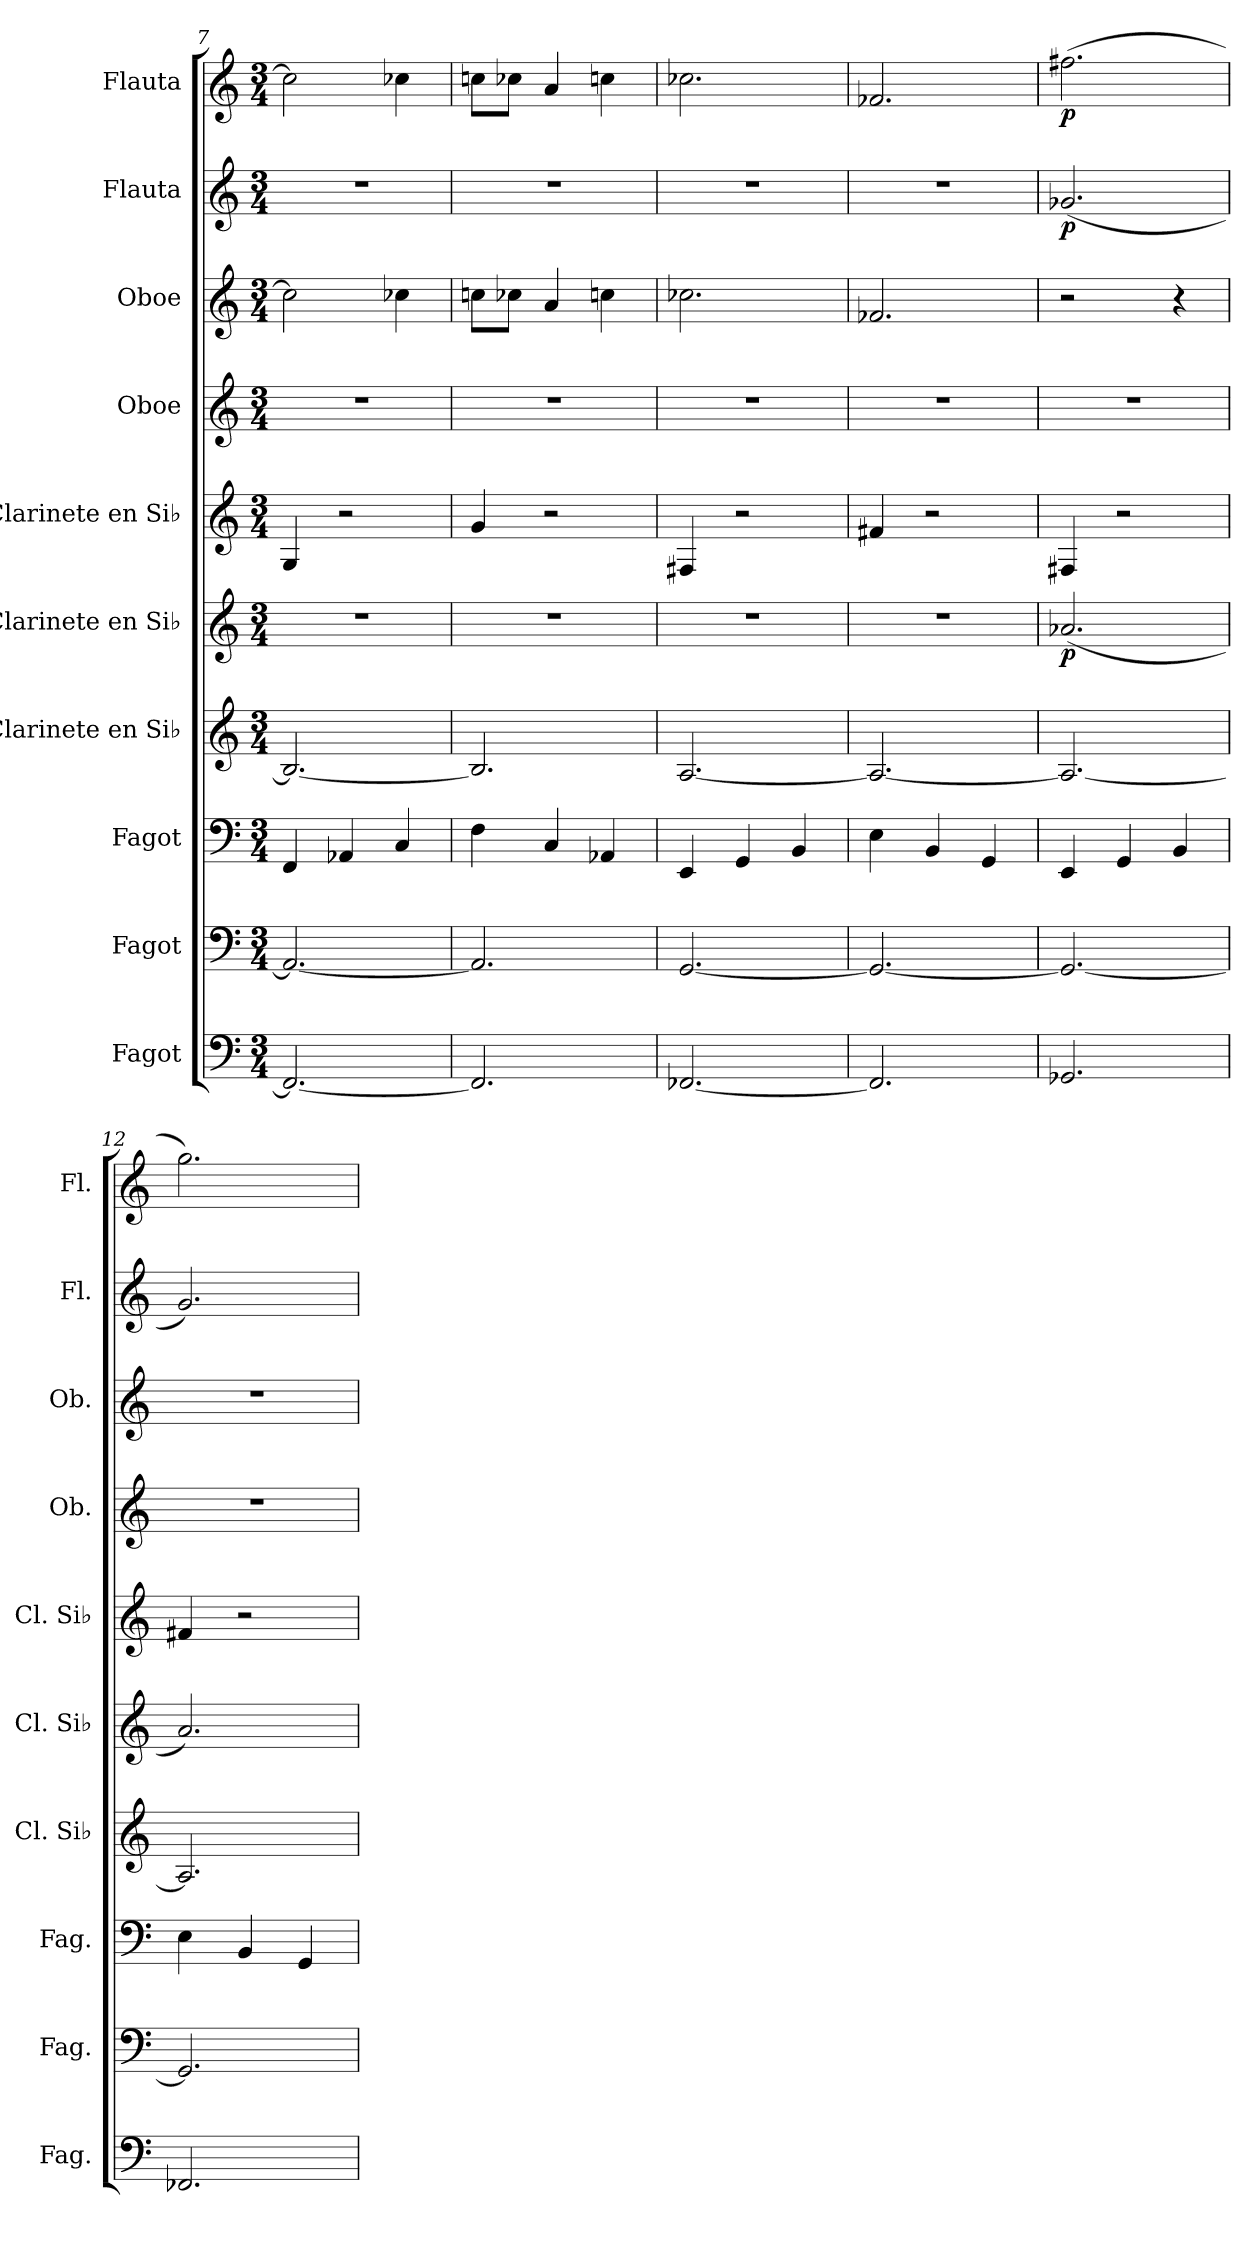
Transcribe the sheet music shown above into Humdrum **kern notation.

**kern	**kern	**kern	**kern	**kern	**dynam	**kern	**kern	**kern	**kern	**dynam	**kern	**dynam
*part10	*part9	*part8	*part7	*part6	*part6	*part5	*part4	*part3	*part2	*part2	*part1	*part1
*staff10	*staff9	*staff8	*staff7	*staff6	*staff6	*staff5	*staff4	*staff3	*staff2	*staff2	*staff1	*staff1
*I"Fagot	*I"Fagot	*I"Fagot	*I"Clarinete en Si♭	*I"Clarinete en Si♭	*	*I"Clarinete en Si♭	*I"Oboe	*I"Oboe	*I"Flauta	*	*I"Flauta	*
*I'Fag.	*I'Fag.	*I'Fag.	*I'Cl. Si♭	*I'Cl. Si♭	*	*I'Cl. Si♭	*I'Ob.	*I'Ob.	*I'Fl.	*	*I'Fl.	*
*clefF4	*clefF4	*clefF4	*clefG2	*clefG2	*	*clefG2	*clefG2	*clefG2	*clefG2	*	*clefG2	*
*	*	*	*ITrd1c2	*ITrd1c2	*	*ITrd1c2	*	*	*	*	*	*
*k[]	*k[]	*k[]	*k[b-e-]	*k[b-e-]	*	*k[b-e-]	*k[]	*k[]	*k[]	*	*k[]	*
*M3/4	*M3/4	*M3/4	*M3/4	*M3/4	*	*M3/4	*M3/4	*M3/4	*M3/4	*	*M3/4	*
=7	=7	=7	=7	=7	=7	=7	=7	=7	=7	=7	=7	=7
2.FF/_	2.AA-/_	4FF/	2.A-/_	2.r	.	4F/	2.r	2cc\]	2.r	.	2cc\]	.
.	.	4AA-X/	.	.	.	2r	.	.	.	.	.	.
.	.	4C/	.	.	.	.	.	4cc-X\	.	.	4cc-X\	.
=8	=8	=8	=8	=8	=8	=8	=8	=8	=8	=8	=8	=8
2.FF/]	2.AA-/]	4F\	2.A-/]	2.r	.	4f/	2.r	8ccn\L	2.r	.	8ccn\L	.
.	.	.	.	.	.	.	.	8cc-X\J	.	.	8cc-X\J	.
.	.	4C/	.	.	.	2r	.	4a/	.	.	4a/	.
.	.	4AA-X/	.	.	.	.	.	4ccn\	.	.	4ccn\	.
=9	=9	=9	=9	=9	=9	=9	=9	=9	=9	=9	=9	=9
[2.FF-X/	[2.GG/	4EE/	[2.G/	2.r	.	4En/	2.r	2.cc-X\	2.r	.	2.cc-X\	.
.	.	4GG/	.	.	.	2r	.	.	.	.	.	.
.	.	4BB/	.	.	.	.	.	.	.	.	.	.
=10	=10	=10	=10	=10	=10	=10	=10	=10	=10	=10	=10	=10
2.FF-/]	2.GG/_	4E\	2.G/_	2.r	.	4en/	2.r	2.f-X/	2.r	.	2.f-X/	.
.	.	4BB/	.	.	.	2r	.	.	.	.	.	.
.	.	4GG/	.	.	.	.	.	.	.	.	.	.
=11	=11	=11	=11	=11	=11	=11	=11	=11	=11	=11	=11	=11
!	!	!	!	!	!LO:DY:b	!	!	!	!	!LO:DY:b	!	!LO:DY:b
2.GG-X/	2.GG/_	4EE/	2.G/_	(2.g-X/	p	4En/	2.r	2r	(2.g-X/	p	(2.ff#X\	p
.	.	4GG/	.	.	.	2r	.	.	.	.	.	.
.	.	4BB/	.	.	.	.	.	4r	.	.	.	.
=12	=12	=12	=12	=12	=12	=12	=12	=12	=12	=12	=12	=12
2.FF-X/	2.GG/]	4E\	2.G/]	2.g/)	.	4en/	2.r	2.r	2.g/)	.	2.gg\)	.
.	.	4BB/	.	.	.	2r	.	.	.	.	.	.
.	.	4GG/	.	.	.	.	.	.	.	.	.	.
=	=	=	=	=	=	=	=	=	=	=	=	=
*-	*-	*-	*-	*-	*-	*-	*-	*-	*-	*-	*-	*-
